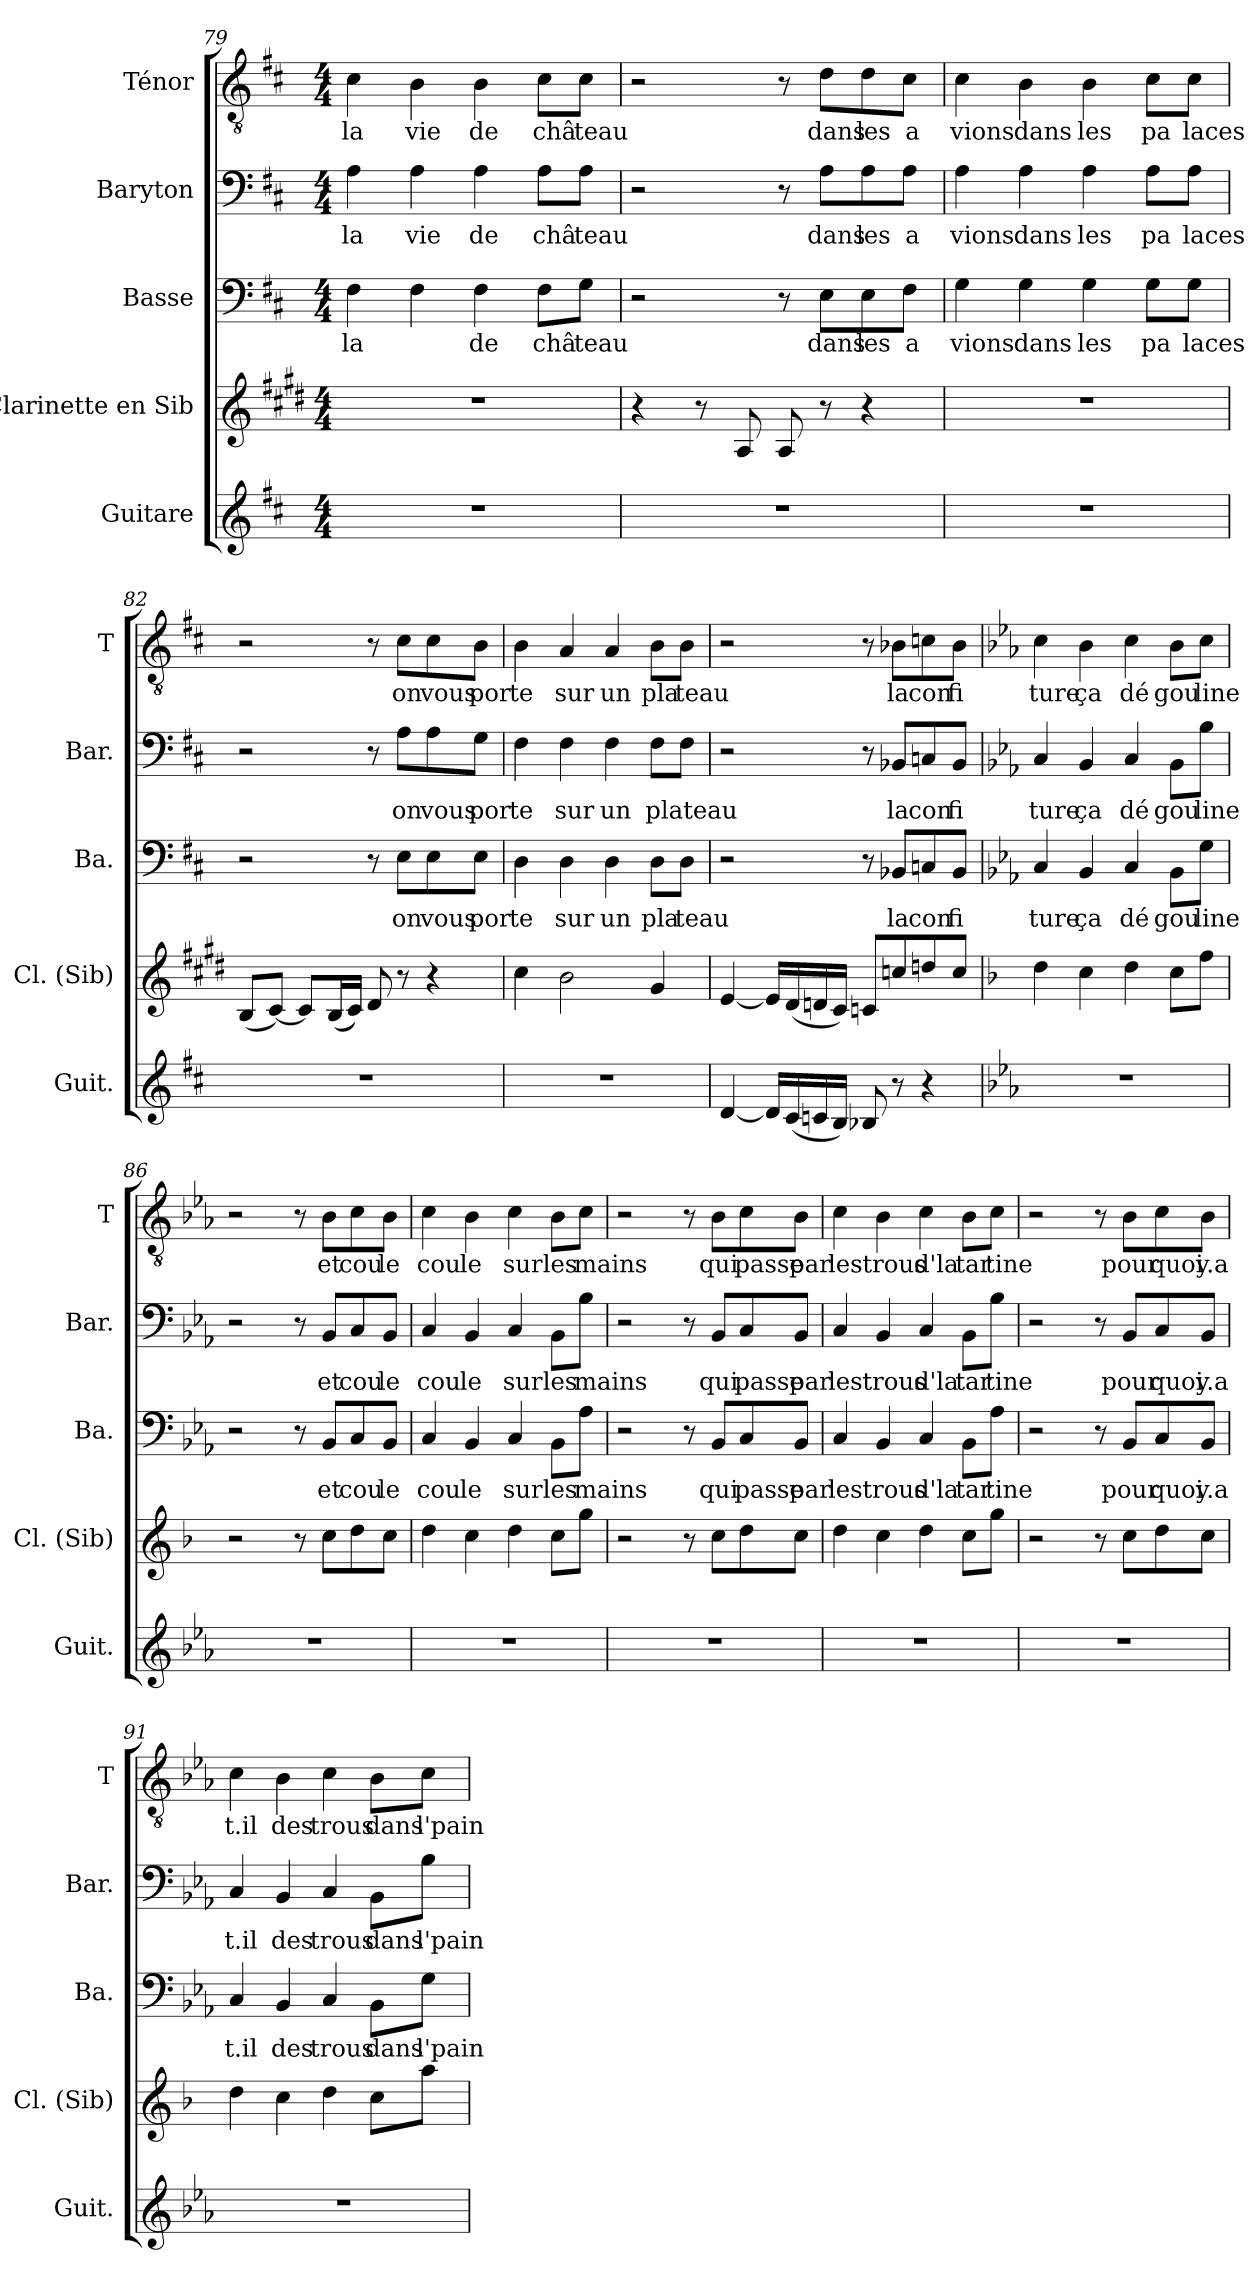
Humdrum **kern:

**kern	**kern	**kern	**text	**kern	**text	**kern	**text
*part5	*part4	*part3	*part3	*part2	*part2	*part1	*part1
*staff5	*staff4	*staff3	*staff3	*staff2	*staff2	*staff1	*staff1
*I"Guitare	*I"Clarinette en Sib	*I"Basse	*	*I"Baryton	*	*I"Ténor	*
*I'Guit.	*I'Cl. (Sib)	*I'Ba.	*	*I'Bar.	*	*I'T	*
!!LO:PB:g=z
*clefG2	*clefG2	*clefF4	*	*clefF4	*	*clefGv2	*
*ITrd7c12	*ITrd1c2	*	*	*	*	*	*
*k[f#c#]	*k[f#c#]	*k[f#c#]	*	*k[f#c#]	*	*k[f#c#]	*
*D:	*D:	*D:	*	*D:	*	*D:	*
*M4/4	*M4/4	*M4/4	*	*M4/4	*	*M4/4	*
=79	=79	=79	=79	=79	=79	=79	=79
!	!	!	!LO:LY:b	!	!LO:LY:b	!	!LO:LY:b
1r	1r	4F#\	la	4A\	la	4c#\	la
!	!	!	!	!	!LO:LY:b	!	!LO:LY:b
.	.	4F#\	.	4A\	vie	4B\	vie
!	!	!	!LO:LY:b	!	!LO:LY:b	!	!LO:LY:b
.	.	4F#\	de	4A\	de	4B\	de
!	!	!	!LO:LY:b	!	!LO:LY:b	!	!LO:LY:b
.	.	8F#\L	châ	8A\L	châ	8c#\L	châ
!	!	!	!LO:LY:b	!	!LO:LY:b	!	!LO:LY:b
.	.	8G\J	teau	8A\J	teau	8c#\J	teau
=80	=80	=80	=80	=80	=80	=80	=80
1r	4r	2r	.	2r	.	2r	.
.	8r	.	.	.	.	.	.
.	8G/	.	.	.	.	.	.
.	8G/	8r	.	8r	.	8r	.
!	!	!	!LO:LY:b	!	!LO:LY:b	!	!LO:LY:b
.	8r	8E\L	dans	8A\L	dans	8d\L	dans
!	!	!	!LO:LY:b	!	!LO:LY:b	!	!LO:LY:b
.	4r	8E\	les	8A\	les	8d\	les
!	!	!	!LO:LY:b	!	!LO:LY:b	!	!LO:LY:b
.	.	8F#\J	a	8A\J	a	8c#\J	a
!!LO:LB:g=z
=81	=81	=81	=81	=81	=81	=81	=81
!	!	!	!LO:LY:b	!	!LO:LY:b	!	!LO:LY:b
1r	1r	4G\	vions	4A\	vions	4c#\	vions
!	!	!	!LO:LY:b	!	!LO:LY:b	!	!LO:LY:b
.	.	4G\	dans	4A\	dans	4B\	dans
!	!	!	!LO:LY:b	!	!LO:LY:b	!	!LO:LY:b
.	.	4G\	les	4A\	les	4B\	les
!	!	!	!LO:LY:b	!	!LO:LY:b	!	!LO:LY:b
.	.	8G\L	pa	8A\L	pa	8c#\L	pa
!	!	!	!LO:LY:b	!	!LO:LY:b	!	!LO:LY:b
.	.	8G\J	laces	8A\J	laces	8c#\J	laces
=82	=82	=82	=82	=82	=82	=82	=82
1r	(<8A/L	2r	.	2r	.	2r	.
.	[8B/J)	.	.	.	.	.	.
.	8B/L]	.	.	.	.	.	.
.	(<16A/L	.	.	.	.	.	.
.	16B/JJ)	.	.	.	.	.	.
.	8c#/	8r	.	8r	.	8r	.
!	!	!	!LO:LY:b	!	!LO:LY:b	!	!LO:LY:b
.	8r	8E\L	on	8A\L	on	8c#\L	on
!	!	!	!LO:LY:b	!	!LO:LY:b	!	!LO:LY:b
.	4r	8E\	vous	8A\	vous	8c#\	vous
!	!	!	!LO:LY:b	!	!LO:LY:b	!	!LO:LY:b
.	.	8E\J	por	8G\J	por	8B\J	por
!!LO:PB:g=z
=83	=83	=83	=83	=83	=83	=83	=83
!	!	!	!LO:LY:b	!	!LO:LY:b	!	!LO:LY:b
1r	4b\	4D\	te	4F#\	te	4B\	te
!	!	!	!LO:LY:b	!	!LO:LY:b	!	!LO:LY:b
.	2a\	4D\	sur	4F#\	sur	4A/	sur
!	!	!	!LO:LY:b	!	!LO:LY:b	!	!LO:LY:b
.	.	4D\	un	4F#\	un	4A/	un
!	!	!	!LO:LY:b	!	!LO:LY:b	!	!LO:LY:b
.	4f#/	8D\L	pla	8F#\L	plateau	8B\L	pla
!	!	!	!LO:LY:b	!	!	!	!LO:LY:b
.	.	8D\J	teau	8F#\J	.	8B\J	teau
=84	=84	=84	=84	=84	=84	=84	=84
[4D/	[4d/	2r	.	2r	.	2r	.
16D/LL]	16d/LL]	.	.	.	.	.	.
(<16C#/	(<16c#/	.	.	.	.	.	.
16Cn/	16cn/	.	.	.	.	.	.
16BB/JJ)	16B/JJ)	.	.	.	.	.	.
8BB-X/	8B-X/L	8r	.	8r	.	8r	.
!	!	!	!LO:LY:b	!	!LO:LY:b	!	!LO:LY:b
8r	8b-X/	8BB-X/L	la	8BB-X/L	la	8B-X\L	la
!	!	!	!LO:LY:b	!	!LO:LY:b	!	!LO:LY:b
4r	8ccn/	8Cn/	con	8Cn/	con	8cn\	con
!	!	!	!LO:LY:b	!	!LO:LY:b	!	!LO:LY:b
.	8b-/J	8BB-/J	fi	8BB-/J	fi	8B-\J	fi
!!LO:LB:g=z
=85	=85	=85	=85	=85	=85	=85	=85
*k[b-e-a-]	*k[b-e-a-]	*k[b-e-a-]	*	*k[b-e-a-]	*	*k[b-e-a-]	*
*E-:	*E-:	*E-:	*	*E-:	*	*E-:	*
!	!	!	!LO:LY:b	!	!LO:LY:b	!	!LO:LY:b
1r	4cc\	4C/	ture	4C/	ture	4c\	ture
!	!	!	!LO:LY:b	!	!LO:LY:b	!	!LO:LY:b
.	4b-\	4BB-/	ça	4BB-/	ça	4B-\	ça
!	!	!	!LO:LY:b	!	!LO:LY:b	!	!LO:LY:b
.	4cc\	4C/	dé	4C/	dé	4c\	dé
!	!	!	!LO:LY:b	!	!LO:LY:b	!	!LO:LY:b
.	8b-\L	8BB-\L	gou	8BB-\L	gou	8B-\L	gou
!	!	!	!LO:LY:b	!	!LO:LY:b	!	!LO:LY:b
.	8ee-\J	8G\J	line	8B-\J	line	8c\J	line
=86	=86	=86	=86	=86	=86	=86	=86
1r	2r	2r	.	2r	.	2r	.
.	8r	8r	.	8r	.	8r	.
!	!	!	!LO:LY:b	!	!LO:LY:b	!	!LO:LY:b
.	8b-\L	8BB-/L	et	8BB-/L	et	8B-\L	et
!	!	!	!LO:LY:b	!	!LO:LY:b	!	!LO:LY:b
.	8cc\	8C/	cou	8C/	cou	8c\	cou
!	!	!	!LO:LY:b	!	!LO:LY:b	!	!LO:LY:b
.	8b-\J	8BB-/J	le	8BB-/J	le	8B-\J	le
!!LO:PB:g=z
=87	=87	=87	=87	=87	=87	=87	=87
!	!	!	!LO:LY:b	!	!LO:LY:b	!	!LO:LY:b
1r	4cc\	4C/	cou	4C/	cou	4c\	cou
!	!	!	!LO:LY:b	!	!LO:LY:b	!	!LO:LY:b
.	4b-\	4BB-/	le	4BB-/	le	4B-\	le
!	!	!	!LO:LY:b	!	!LO:LY:b	!	!LO:LY:b
.	4cc\	4C/	sur	4C/	sur	4c\	sur
!	!	!	!LO:LY:b	!	!LO:LY:b	!	!LO:LY:b
.	8b-\L	8BB-\L	les	8BB-\L	les	8B-\L	les
!	!	!	!LO:LY:b	!	!LO:LY:b	!	!LO:LY:b
.	8ff\J	8A-\J	mains	8B-\J	mains	8c\J	mains
=88	=88	=88	=88	=88	=88	=88	=88
1r	2r	2r	.	2r	.	2r	.
.	8r	8r	.	8r	.	8r	.
!	!	!	!LO:LY:b	!	!LO:LY:b	!	!LO:LY:b
.	8b-\L	8BB-/L	qui	8BB-/L	qui	8B-\L	qui
!	!	!	!LO:LY:b	!	!LO:LY:b	!	!LO:LY:b
.	8cc\	8C/	passe	8C/	passe	8c\	passe
!	!	!	!LO:LY:b	!	!LO:LY:b	!	!LO:LY:b
.	8b-\J	8BB-/J	par	8BB-/J	par	8B-\J	par
!!LO:LB:g=z
=89	=89	=89	=89	=89	=89	=89	=89
!	!	!	!LO:LY:b	!	!LO:LY:b	!	!LO:LY:b
1r	4cc\	4C/	les	4C/	les	4c\	les
!	!	!	!LO:LY:b	!	!LO:LY:b	!	!LO:LY:b
.	4b-\	4BB-/	trous	4BB-/	trous	4B-\	trous
!	!	!	!LO:LY:b	!	!LO:LY:b	!	!LO:LY:b
.	4cc\	4C/	d'la	4C/	d'la	4c\	d'la
!	!	!	!LO:LY:b	!	!LO:LY:b	!	!LO:LY:b
.	8b-\L	8BB-\L	tar	8BB-\L	tar	8B-\L	tar
!	!	!	!LO:LY:b	!	!LO:LY:b	!	!LO:LY:b
.	8ff\J	8A-\J	tine	8B-\J	tine	8c\J	tine
=90	=90	=90	=90	=90	=90	=90	=90
1r	2r	2r	.	2r	.	2r	.
.	8r	8r	.	8r	.	8r	.
!	!	!	!LO:LY:b	!	!LO:LY:b	!	!LO:LY:b
.	8b-\L	8BB-/L	pour	8BB-/L	pour	8B-\L	pour
!	!	!	!LO:LY:b	!	!LO:LY:b	!	!LO:LY:b
.	8cc\	8C/	quoi	8C/	quoi	8c\	quoi
!	!	!	!LO:LY:b	!	!LO:LY:b	!	!LO:LY:b
.	8b-\J	8BB-/J	y.a	8BB-/J	y.a	8B-\J	y.a
!!LO:PB:g=z
=91	=91	=91	=91	=91	=91	=91	=91
!	!	!	!LO:LY:b	!	!LO:LY:b	!	!LO:LY:b
1r	4cc\	4C/	t.il	4C/	t.il	4c\	t.il
!	!	!	!LO:LY:b	!	!LO:LY:b	!	!LO:LY:b
.	4b-\	4BB-/	des	4BB-/	des	4B-\	des
!	!	!	!LO:LY:b	!	!LO:LY:b	!	!LO:LY:b
.	4cc\	4C/	trous	4C/	trous	4c\	trous
!	!	!	!LO:LY:b	!	!LO:LY:b	!	!LO:LY:b
.	8b-\L	8BB-\L	dans	8BB-\L	dans	8B-\L	dans
!	!	!	!LO:LY:b	!	!LO:LY:b	!	!LO:LY:b
.	8gg\J	8G\J	l'pain	8B-\J	l'pain	8c\J	l'pain
=	=	=	=	=	=	=	=
*-	*-	*-	*-	*-	*-	*-	*-
